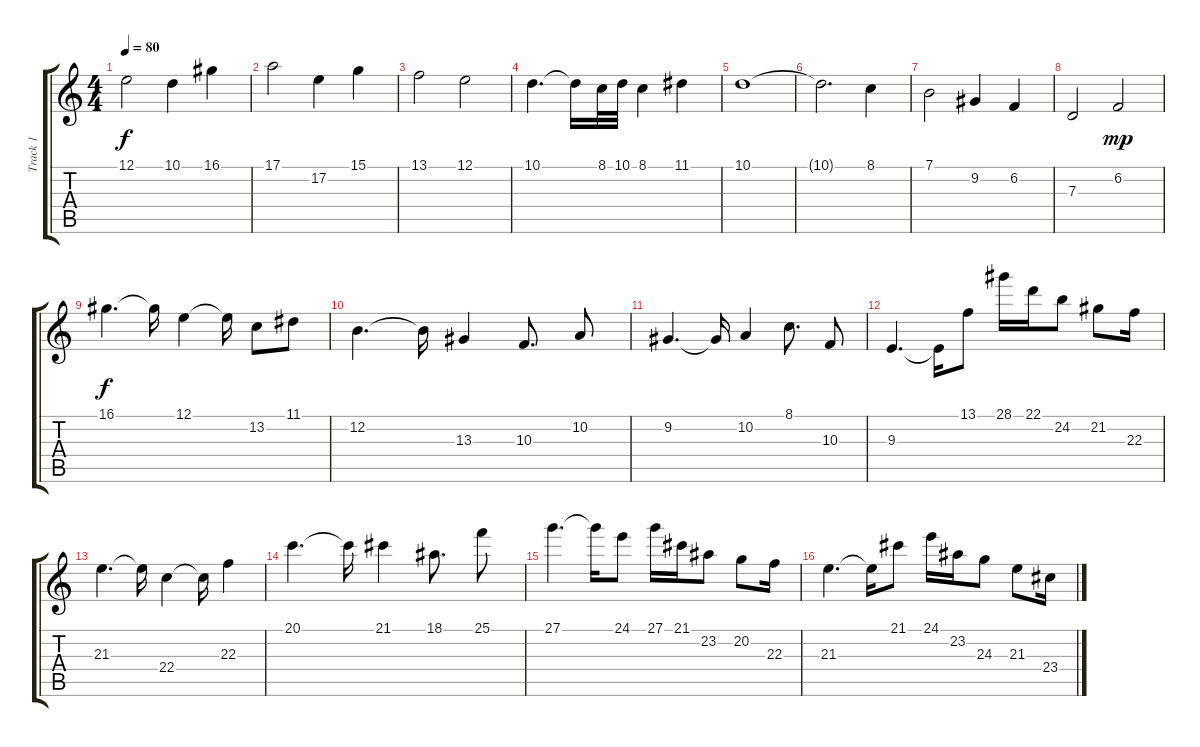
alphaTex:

\track ("Track 1" "Track 1") {instrument violin}
\staff {score tabs}
\tuning (E4 B3 G3 D3 A2 E2) {hide}
\ts (4 4)
\tempo 80
\clef g2
\ks c
12.1.2{dy f} 10.1.4 16.1.4 |
17.1.2 17.2.4 15.1.4 |
13.1.2 12.1.2 |
10.1.4{d} 10.1{t}.16 8.1.32 10.1.32 8.1.4 11.1.4 |
10.1.1 |
10.1{t}.2{d} 8.1.4 |
7.1.2 9.2.4 6.2.4 |
7.3.2 6.2.2{dy mp} |
16.1.4{d dy f instrument violin} 16.1{t}.16 12.1.4 12.1{t}.16 13.2.8 11.1.8 |
12.2.4{d} 12.2{t}.16 13.3.4 10.3.8{d} 10.2.8 |
9.2.4{d} 9.2{t}.16 10.2.4 8.1.8{d} 10.3.8 |
9.3.4{d} 9.3{t}.16 13.1.8 28.1.16 22.1.16 24.2.8 21.2.8 22.3.16 |
21.3.4{d} 21.3{t}.16 22.4.4 22.4{t}.16 22.3.4 |
20.1.4{d} 20.1{t}.16 21.1.4 18.1.8{d} 25.1.8 |
27.1.4{d} 27.1{t}.16 24.1.8 27.1.16 21.1.16 23.2.8 20.2.8 22.3.16 |
21.3.4{d} 21.3{t}.16 21.1.8 24.1.16 23.2.16 24.3.8 21.3.8 23.4.16
